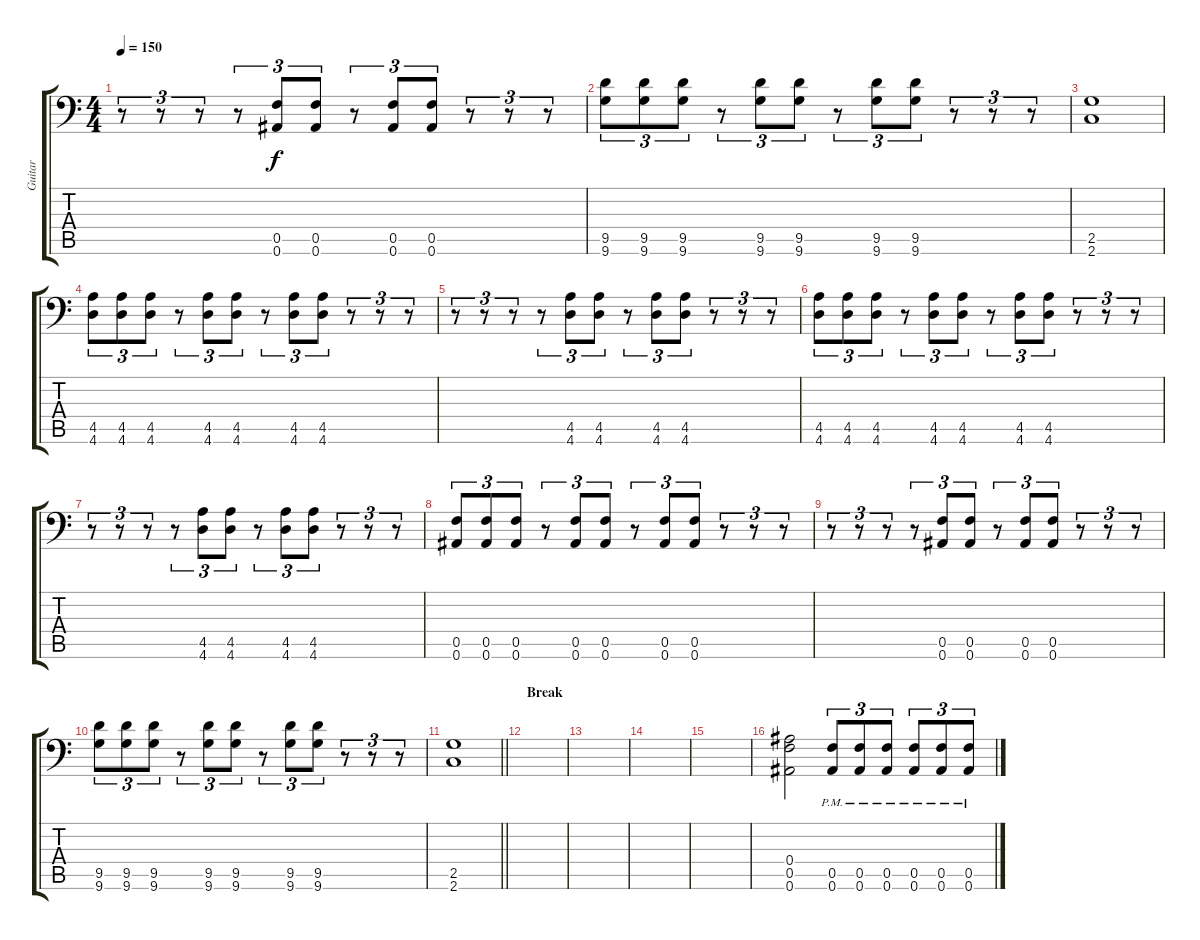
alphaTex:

\track ("Guitar" "Guitar") {instrument distortionguitar}
\staff {score tabs}
\tuning (C4 G3 Eb3 Bb2 F2 Bb1) {hide}
\ts (4 4)
\tempo 150
\clef f4
\ks c
r.8{tu (3 2) dy f} r.8{tu (3 2)} r.8{tu (3 2)} r.8{tu (3 2)} (0.5 0.6).8{tu (3 2)} (0.5 0.6).8{tu (3 2)} r.8{tu (3 2)} (0.5 0.6).8{tu (3 2)} (0.5 0.6).8{tu (3 2)} r.8{tu (3 2)} r.8{tu (3 2)} r.8{tu (3 2)} |
(9.5 9.6).8{tu (3 2)} (9.5 9.6).8{tu (3 2)} (9.5 9.6).8{tu (3 2)} r.8{tu (3 2)} (9.5 9.6).8{tu (3 2)} (9.5 9.6).8{tu (3 2)} r.8{tu (3 2)} (9.5 9.6).8{tu (3 2)} (9.5 9.6).8{tu (3 2)} r.8{tu (3 2)} r.8{tu (3 2)} r.8{tu (3 2)} |
(2.5 2.6).1 |
(4.5 4.6).8{tu (3 2)} (4.5 4.6).8{tu (3 2)} (4.5 4.6).8{tu (3 2)} r.8{tu (3 2)} (4.5 4.6).8{tu (3 2)} (4.5 4.6).8{tu (3 2)} r.8{tu (3 2)} (4.5 4.6).8{tu (3 2)} (4.5 4.6).8{tu (3 2)} r.8{tu (3 2)} r.8{tu (3 2)} r.8{tu (3 2)} |
r.8{tu (3 2)} r.8{tu (3 2)} r.8{tu (3 2)} r.8{tu (3 2)} (4.5 4.6).8{tu (3 2)} (4.5 4.6).8{tu (3 2)} r.8{tu (3 2)} (4.5 4.6).8{tu (3 2)} (4.5 4.6).8{tu (3 2)} r.8{tu (3 2)} r.8{tu (3 2)} r.8{tu (3 2)} |
(4.5 4.6).8{tu (3 2)} (4.5 4.6).8{tu (3 2)} (4.5 4.6).8{tu (3 2)} r.8{tu (3 2)} (4.5 4.6).8{tu (3 2)} (4.5 4.6).8{tu (3 2)} r.8{tu (3 2)} (4.5 4.6).8{tu (3 2)} (4.5 4.6).8{tu (3 2)} r.8{tu (3 2)} r.8{tu (3 2)} r.8{tu (3 2)} |
r.8{tu (3 2)} r.8{tu (3 2)} r.8{tu (3 2)} r.8{tu (3 2)} (4.5 4.6).8{tu (3 2)} (4.5 4.6).8{tu (3 2)} r.8{tu (3 2)} (4.5 4.6).8{tu (3 2)} (4.5 4.6).8{tu (3 2)} r.8{tu (3 2)} r.8{tu (3 2)} r.8{tu (3 2)} |
(0.5 0.6).8{tu (3 2)} (0.5 0.6).8{tu (3 2)} (0.5 0.6).8{tu (3 2)} r.8{tu (3 2)} (0.5 0.6).8{tu (3 2)} (0.5 0.6).8{tu (3 2)} r.8{tu (3 2)} (0.5 0.6).8{tu (3 2)} (0.5 0.6).8{tu (3 2)} r.8{tu (3 2)} r.8{tu (3 2)} r.8{tu (3 2)} |
r.8{tu (3 2)} r.8{tu (3 2)} r.8{tu (3 2)} r.8{tu (3 2)} (0.5 0.6).8{tu (3 2)} (0.5 0.6).8{tu (3 2)} r.8{tu (3 2)} (0.5 0.6).8{tu (3 2)} (0.5 0.6).8{tu (3 2)} r.8{tu (3 2)} r.8{tu (3 2)} r.8{tu (3 2)} |
(9.5 9.6).8{tu (3 2)} (9.5 9.6).8{tu (3 2)} (9.5 9.6).8{tu (3 2)} r.8{tu (3 2)} (9.5 9.6).8{tu (3 2)} (9.5 9.6).8{tu (3 2)} r.8{tu (3 2)} (9.5 9.6).8{tu (3 2)} (9.5 9.6).8{tu (3 2)} r.8{tu (3 2)} r.8{tu (3 2)} r.8{tu (3 2)} |
\barLineRight lightlight
(2.5 2.6).1 |
\section ("" "Break")
|
|
|
|
(0.4 0.5 0.6).2 (0.5{pm} 0.6).8{tu (3 2)} (0.5{pm} 0.6).8{tu (3 2)} (0.5{pm} 0.6).8{tu (3 2)} (0.5{pm} 0.6).8{tu (3 2)} (0.5{pm} 0.6).8{tu (3 2)} (0.5{pm} 0.6).8{tu (3 2)}
